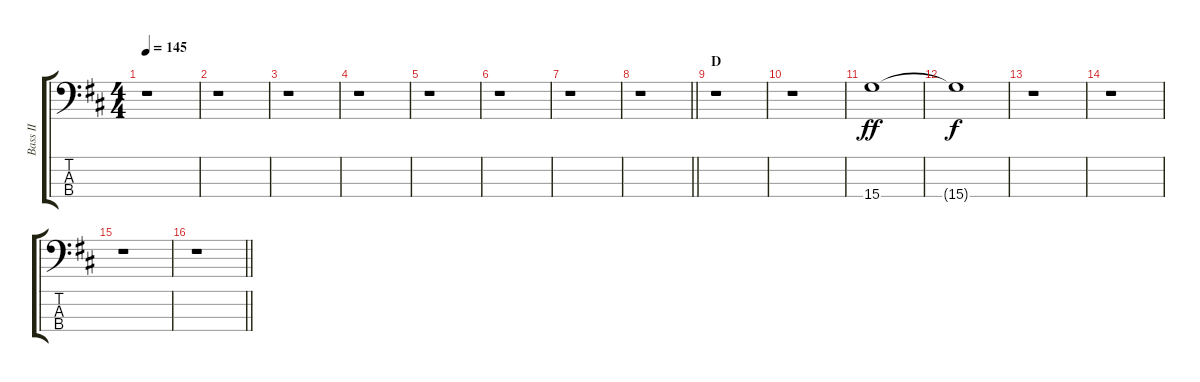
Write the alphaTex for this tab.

\track ("Bass II" "Bass II") {instrument electricbasspick}
\staff {score tabs}
\tuning (G2 D2 A1 E1) {hide}
\ts (4 4)
\tempo 145
\clef f4
\ks d
r.1{dy ff} |
r.1 |
r.1 |
r.1 |
r.1 |
r.1 |
r.1 |
\barLineRight lightlight
r.1 |
\section ("" "D")
r.1 |
r.1 |
15.4.1 |
15.4{t}.1{dy f} |
r.1 |
r.1 |
r.1 |
\barLineRight lightlight
r.1
